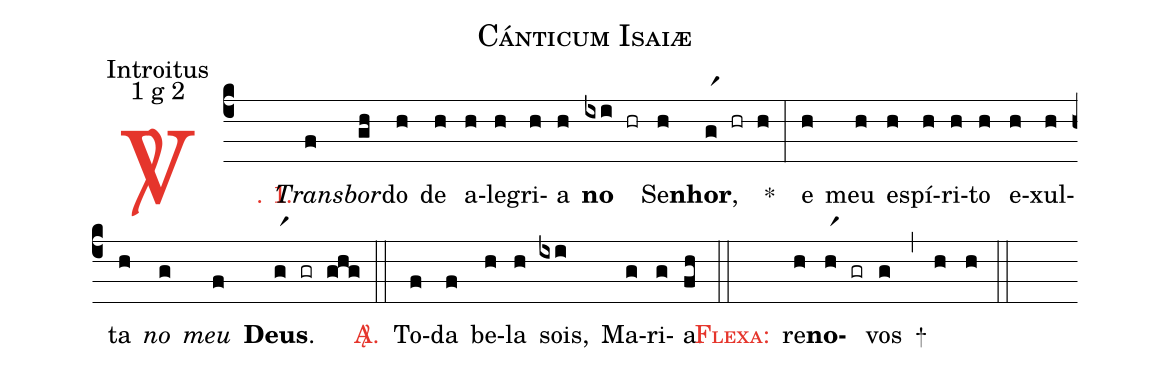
name: Cánticum Isaiæ;
office-part: Introitus;
mode: 1;
mode-differentia: g 2;
%%
(c4)

<c><sp>V/</sp>. 1.</c>() <i>Trans</i>(f)<i>bor</i>(gh)do(h) de(h) a(h)le(h)gri(h)a(h) <b>no</b>(ixi hr) Se(h)<b>nhor</b>,(gr1 hr h) *(:) e(h) meu(h) es(h)pí(h)ri(h)to(h) e(h)xul(h)ta(h) <i>no</i>(g) <i>meu</i>(f) <b>Deus</b>.(gr1 gr ghg)

(::)

<nlba><c><sp>A/</sp>.</c>() To</nlba>(f)da(f) be(h)la(h) sois,(ixi) Ma(g)ri(g)a.(fh)

(::)

<nlba><c><sc>Flexa:</sc></c>() re</nlba>(h)<b>no</b>(hr1 gr)vos(g) +(,) (h) (h)

(::)
